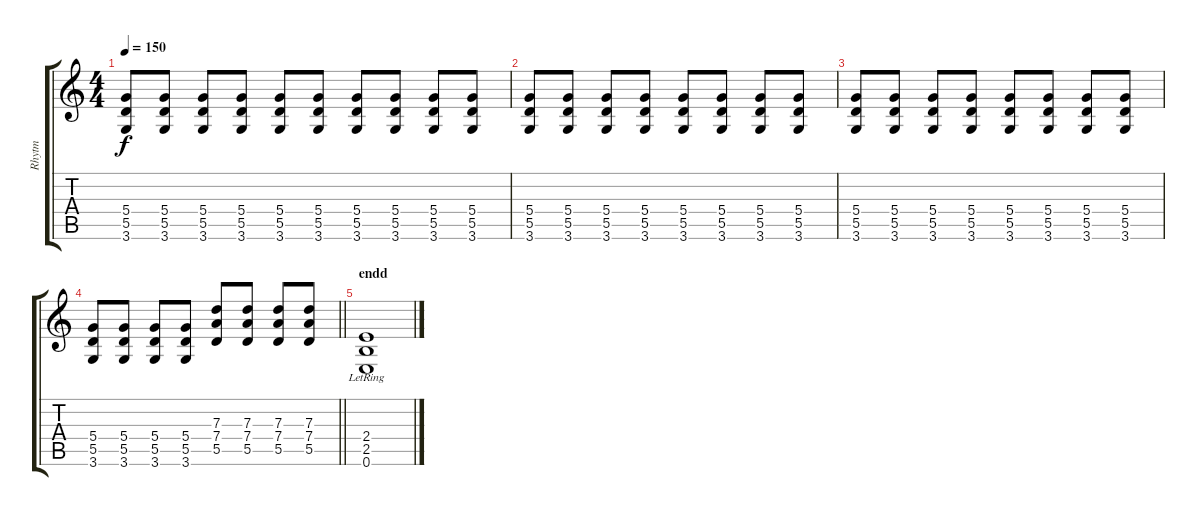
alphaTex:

\track ("Rhytm" "Rhytm") {instrument acousticguitarsteel}
\staff {score tabs}
\tuning (E4 B3 G3 D3 A2 E2) {hide}
\ts (4 4)
\tempo 150
\clef g2
\ks c
(5.4 5.5 3.6).8{dy f} (5.4 5.5 3.6).8 (5.4 5.5 3.6).8 (5.4 5.5 3.6).8 (5.4 5.5 3.6).8 (5.4 5.5 3.6).8 (5.4 5.5 3.6).8 (5.4 5.5 3.6).8 (5.4 5.5 3.6).8 (5.4 5.5 3.6).8 |
(5.4 5.5 3.6).8 (5.4 5.5 3.6).8 (5.4 5.5 3.6).8 (5.4 5.5 3.6).8 (5.4 5.5 3.6).8 (5.4 5.5 3.6).8 (5.4 5.5 3.6).8 (5.4 5.5 3.6).8 |
(5.4 5.5 3.6).8 (5.4 5.5 3.6).8 (5.4 5.5 3.6).8 (5.4 5.5 3.6).8 (5.4 5.5 3.6).8 (5.4 5.5 3.6).8 (5.4 5.5 3.6).8 (5.4 5.5 3.6).8 |
\barLineRight lightlight
(5.4 5.5 3.6).8 (5.4 5.5 3.6).8 (5.4 5.5 3.6).8 (5.4 5.5 3.6).8 (7.3 7.4 5.5).8 (7.3 7.4 5.5).8 (7.3 7.4 5.5).8 (7.3 7.4 5.5).8 |
\section ("" "endd")
(2.4{lr} 2.5 0.6).1
